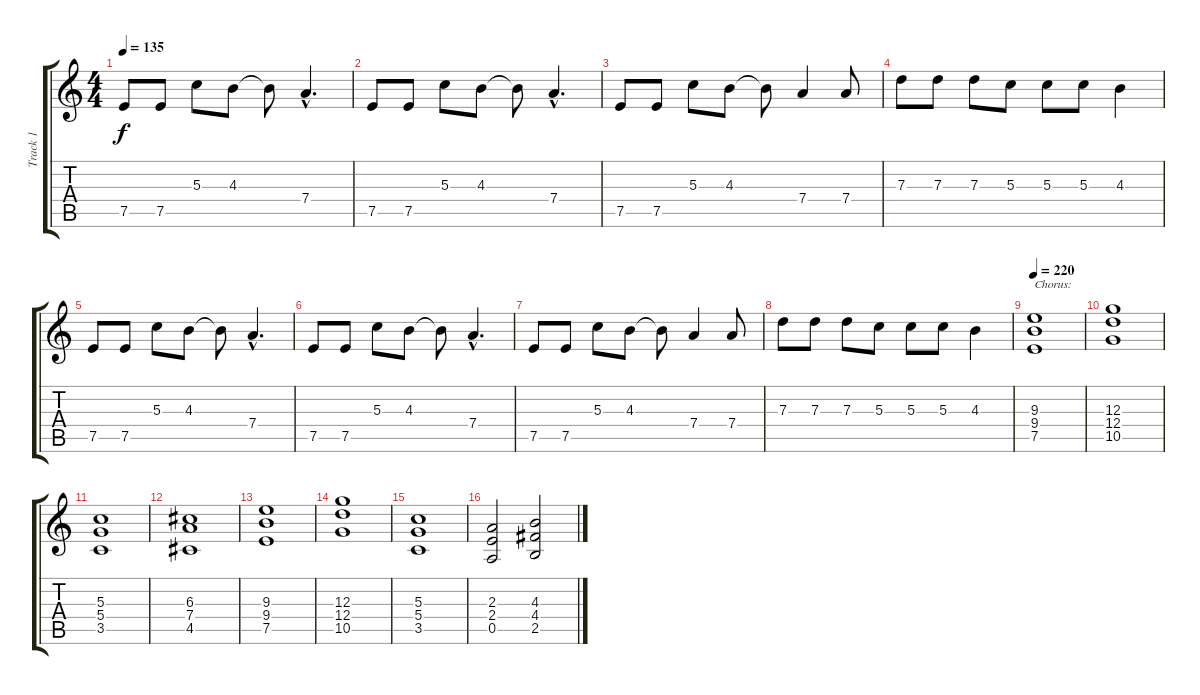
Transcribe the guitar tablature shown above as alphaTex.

\track ("Track 1" "Track 1") {instrument overdrivenguitar}
\staff {score tabs}
\tuning (E4 B3 G3 D3 A2 E2) {hide}
\ts (4 4)
\tempo 135
\clef g2
\ks c
7.5.8{dy f} 7.5.8 5.3.8 4.3.8 4.3{t}.8 7.4{hac}.4{d} |
7.5.8 7.5.8 5.3.8 4.3.8 4.3{t}.8 7.4{hac}.4{d} |
7.5.8 7.5.8 5.3.8 4.3.8 4.3{t}.8 7.4.4 7.4.8 |
7.3.8 7.3.8 7.3.8 5.3.8 5.3.8 5.3.8 4.3.4 |
7.5.8 7.5.8 5.3.8 4.3.8 4.3{t}.8 7.4{hac}.4{d} |
7.5.8 7.5.8 5.3.8 4.3.8 4.3{t}.8 7.4{hac}.4{d} |
7.5.8 7.5.8 5.3.8 4.3.8 4.3{t}.8 7.4.4 7.4.8 |
7.3.8 7.3.8 7.3.8 5.3.8 5.3.8 5.3.8 4.3.4 |
\tempo 220
(9.3 9.4 7.5).1{txt "Chorus:"} |
(12.3 12.4 10.5).1 |
(5.3 5.4 3.5).1 |
(6.3 7.4 4.5).1 |
(9.3 9.4 7.5).1 |
(12.3 12.4 10.5).1 |
(5.3 5.4 3.5).1 |
(2.3 2.4 0.5).2 (4.3 4.4 2.5).2
